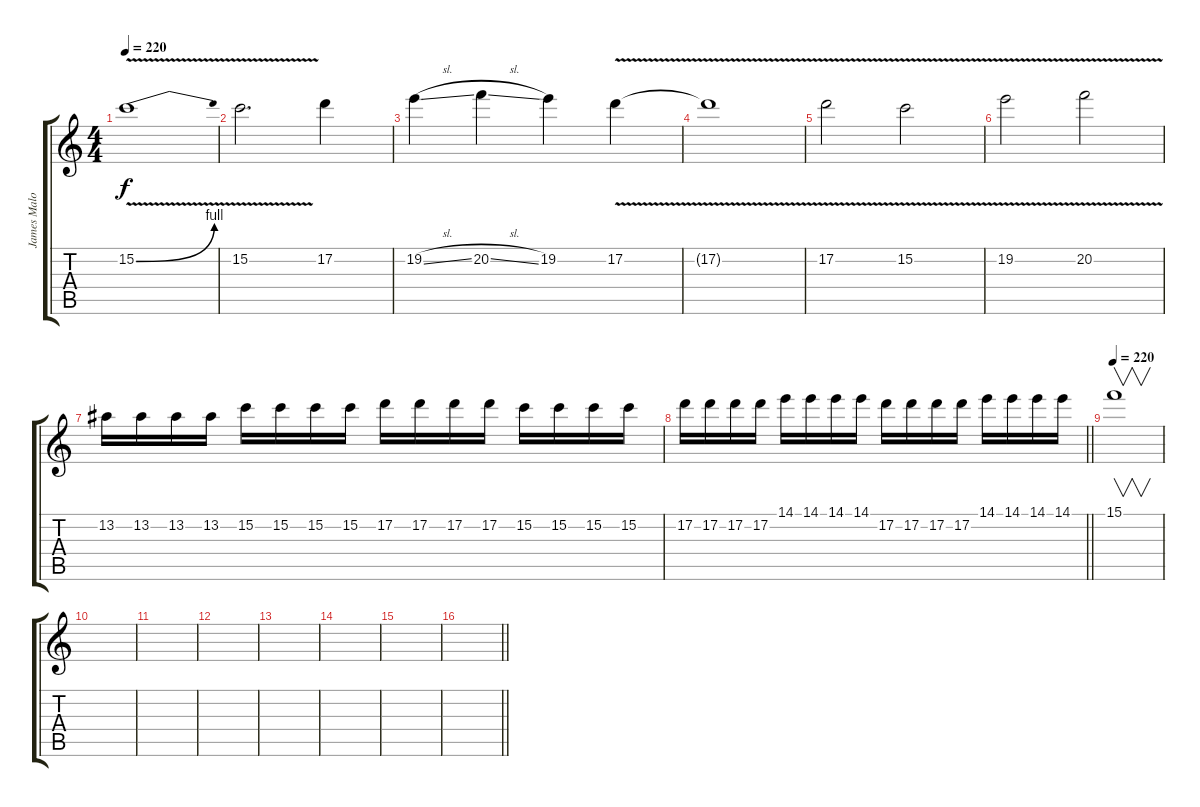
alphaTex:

\track ("James Malone Lead" "James Malo") {instrument distortionguitar}
\staff {score tabs}
\tuning (D4 A3 F3 C3 G2 D2) {hide}
\ts (4 4)
\tempo 220
\clef g2
\ks c
15.2{be (bend 0 0 60 4) v}.1{dy f} |
15.2{v}.2{d} 17.2.4 |
19.2{sl}.4 20.2{sl}.4 19.2.4 17.2{v}.4 |
17.2{t}.1 |
17.2{v}.2 15.2{v}.2 |
19.2{v}.2 20.2{v}.2 |
13.2.16 13.2.16 13.2.16 13.2.16 15.2.16 15.2.16 15.2.16 15.2.16 17.2.16 17.2.16 17.2.16 17.2.16 15.2.16 15.2.16 15.2.16 15.2.16 |
\barLineRight lightlight
17.2.16 17.2.16 17.2.16 17.2.16 14.1.16 14.1.16 14.1.16 14.1.16 17.2.16 17.2.16 17.2.16 17.2.16 14.1.16 14.1.16 14.1.16 14.1.16 |
\tempo 215
\tempo 220
15.1.1{v} |
|
|
|
|
|
|
\barLineRight lightlight
